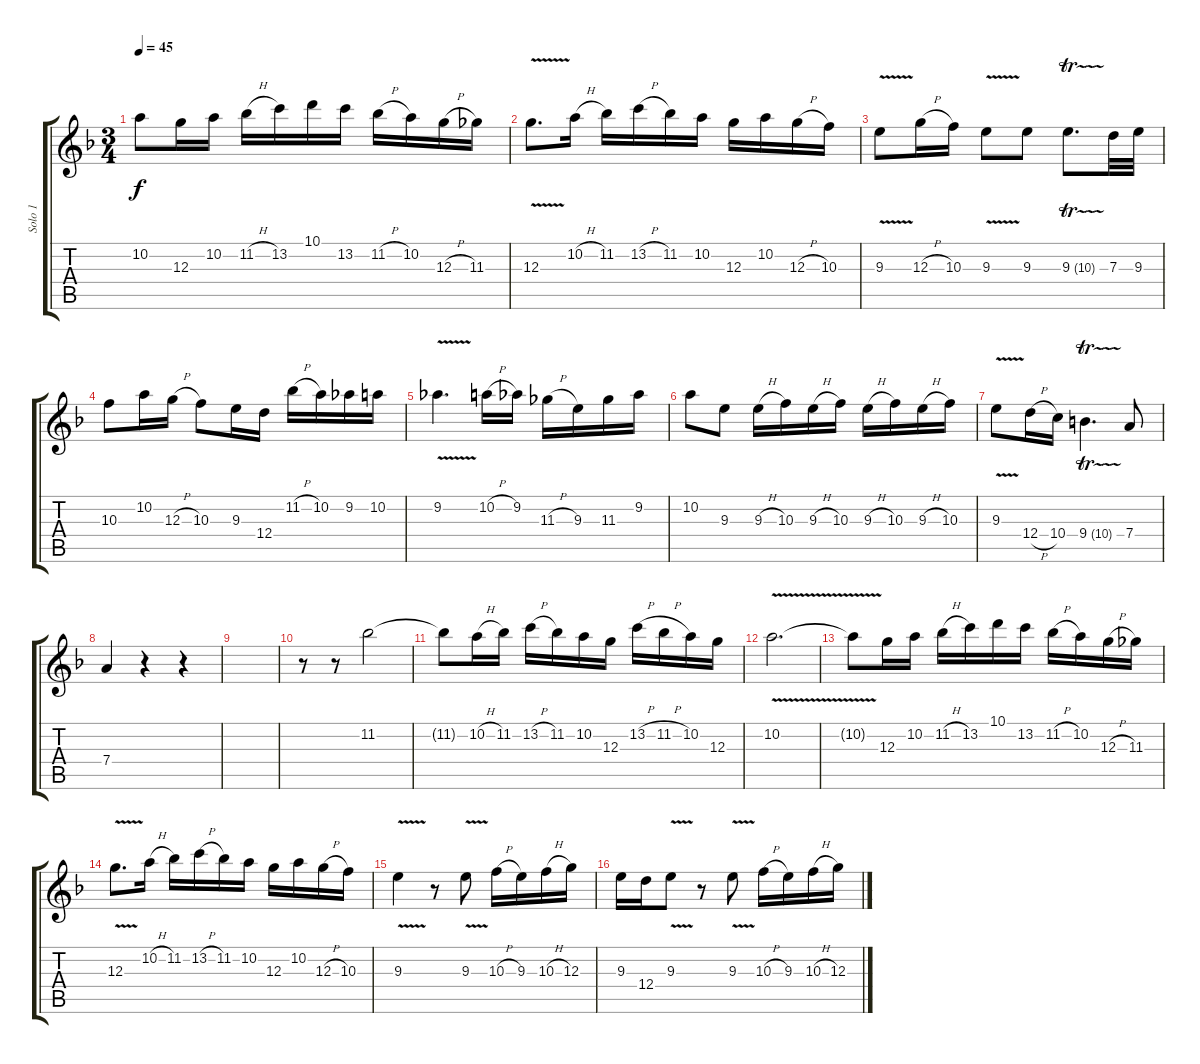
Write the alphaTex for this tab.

\track ("Solo 1" "Solo 1") {instrument distortionguitar}
\staff {score tabs}
\tuning (E4 B3 G3 D3 A2 E2) {hide}
\ts (3 4)
\tempo 45
\clef g2
\ks dminor
10.2{t}.8{dy f} 12.3.16 10.2.16 11.2{h}.16 13.2.16 10.1.16 13.2.16 11.2{h}.16 10.2.16 12.3{h}.16 11.3.16 |
12.3{v}.8{d} 10.2{h}.16 11.2.16 13.2{h}.16 11.2.16 10.2.16 12.3.16 10.2.16 12.3{h}.16 10.3.16 |
9.3{v}.8 12.3{h}.16 10.3.16 9.3{v}.8 9.3.8 9.3{tr (10 64)}.8{d} 7.3.32 9.3.32 |
10.3.8 10.2.16 12.3{h}.16 10.3.8 9.3.16 12.4.16 11.2{h}.16 10.2.16 9.2.16 10.2.16 |
9.2{v}.4{d} 10.2{h}.16 9.2.16 11.3{h}.16 9.3.16 11.3.16 9.2.16 |
10.2.8 9.3.8 9.3{h}.16 10.3.16 9.3{h}.16 10.3.16 9.3{h}.16 10.3.16 9.3{h}.16 10.3.16 |
9.3{v}.8 12.4{h}.16 10.4.16 9.4{tr (10 64)}.4{d} 7.4.8 |
7.4.4 r.4 r.4 |
|
r.8 r.8 11.2.2 |
11.2{t}.8 10.2{h}.16 11.2.16 13.2{h}.16 11.2.16 10.2.16 12.3.16 13.2{h}.16 11.2{h}.16 10.2.16 12.3.16 |
10.2{v}.2{d} |
10.2{t}.8 12.3.16 10.2.16 11.2{h}.16 13.2.16 10.1.16 13.2.16 11.2{h}.16 10.2.16 12.3{h}.16 11.3.16 |
12.3{v}.8{d} 10.2{h}.16 11.2.16 13.2{h}.16 11.2.16 10.2.16 12.3.16 10.2.16 12.3{h}.16 10.3.16 |
9.3{v}.4 r.8 9.3{v}.8 10.3{h}.16 9.3.16 10.3{h}.16 12.3.16 |
9.3.16 12.4.16 9.3{v}.8 r.8 9.3{v}.8 10.3{h}.16 9.3.16 10.3{h}.16 12.3.16
